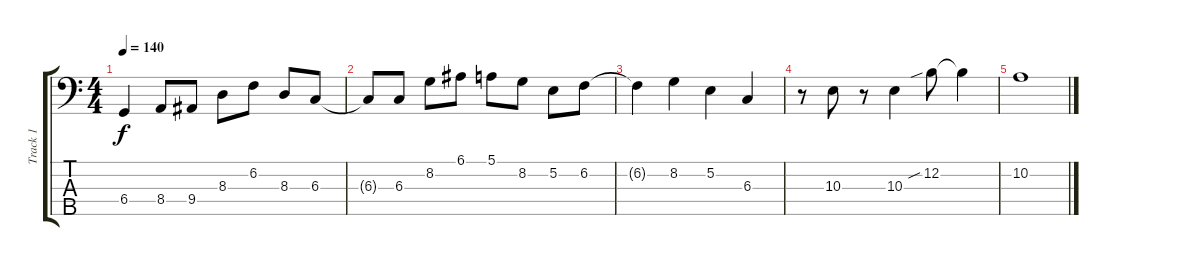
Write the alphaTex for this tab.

\track ("Track 1" "Track 1") {instrument electricbassfinger}
\staff {score tabs}
\tuning (E2 B1 Gb1 Db1 Ab0) {hide}
\ts (4 4)
\tempo 140
\clef f4
\ks c
6.4{t}.4{dy f} 8.4.8 9.4.8 8.3.8 6.2.8 8.3.8 6.3.8 |
6.3{t}.8 6.3.8 8.2.8 6.1.8 5.1.8 8.2.8 5.2.8 6.2.8 |
6.2{t}.4 8.2.4 5.2.4 6.3.4 |
r.8 10.3.8 r.8 10.3.4 12.2{sib}.8 12.2{t}.4 |
10.2.1
